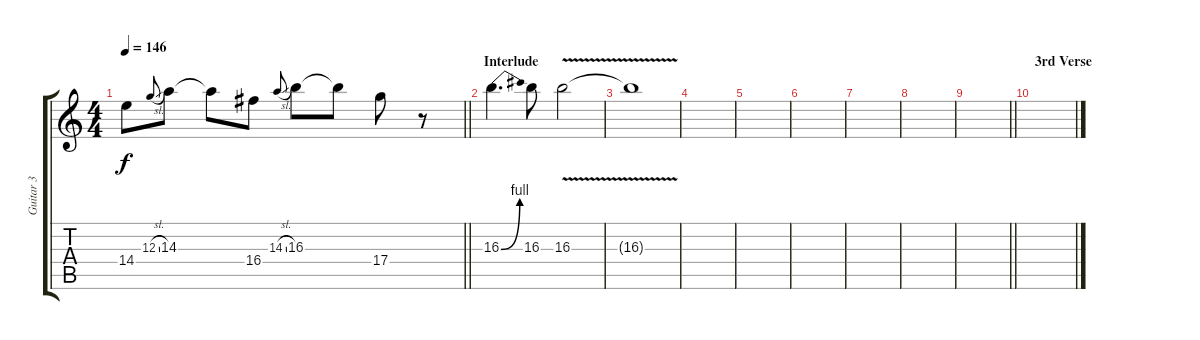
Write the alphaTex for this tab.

\track ("Guitar 3" "Guitar 3") {instrument overdrivenguitar}
\staff {score tabs}
\tuning (E4 B3 G3 D3 A2 E2) {hide}
\ts (4 4)
\tempo 146
\clef g2
\barLineRight lightlight
\ks c
14.4.8{dy f} 12.3{sl}.8{gr onbeat} 14.3.8 14.3{t}.8 16.4.8 14.3{sl}.8{gr onbeat} 16.3.8 16.3{t}.8 17.4.8 r.8 |
\section ("" "Interlude")
16.3{be (bend 0 0 60 4)}.4{d} 16.3.8 16.3{v}.2 |
16.3{t}.1 |
|
|
|
|
|
\barLineRight lightlight
|
\section ("" "3rd Verse")
